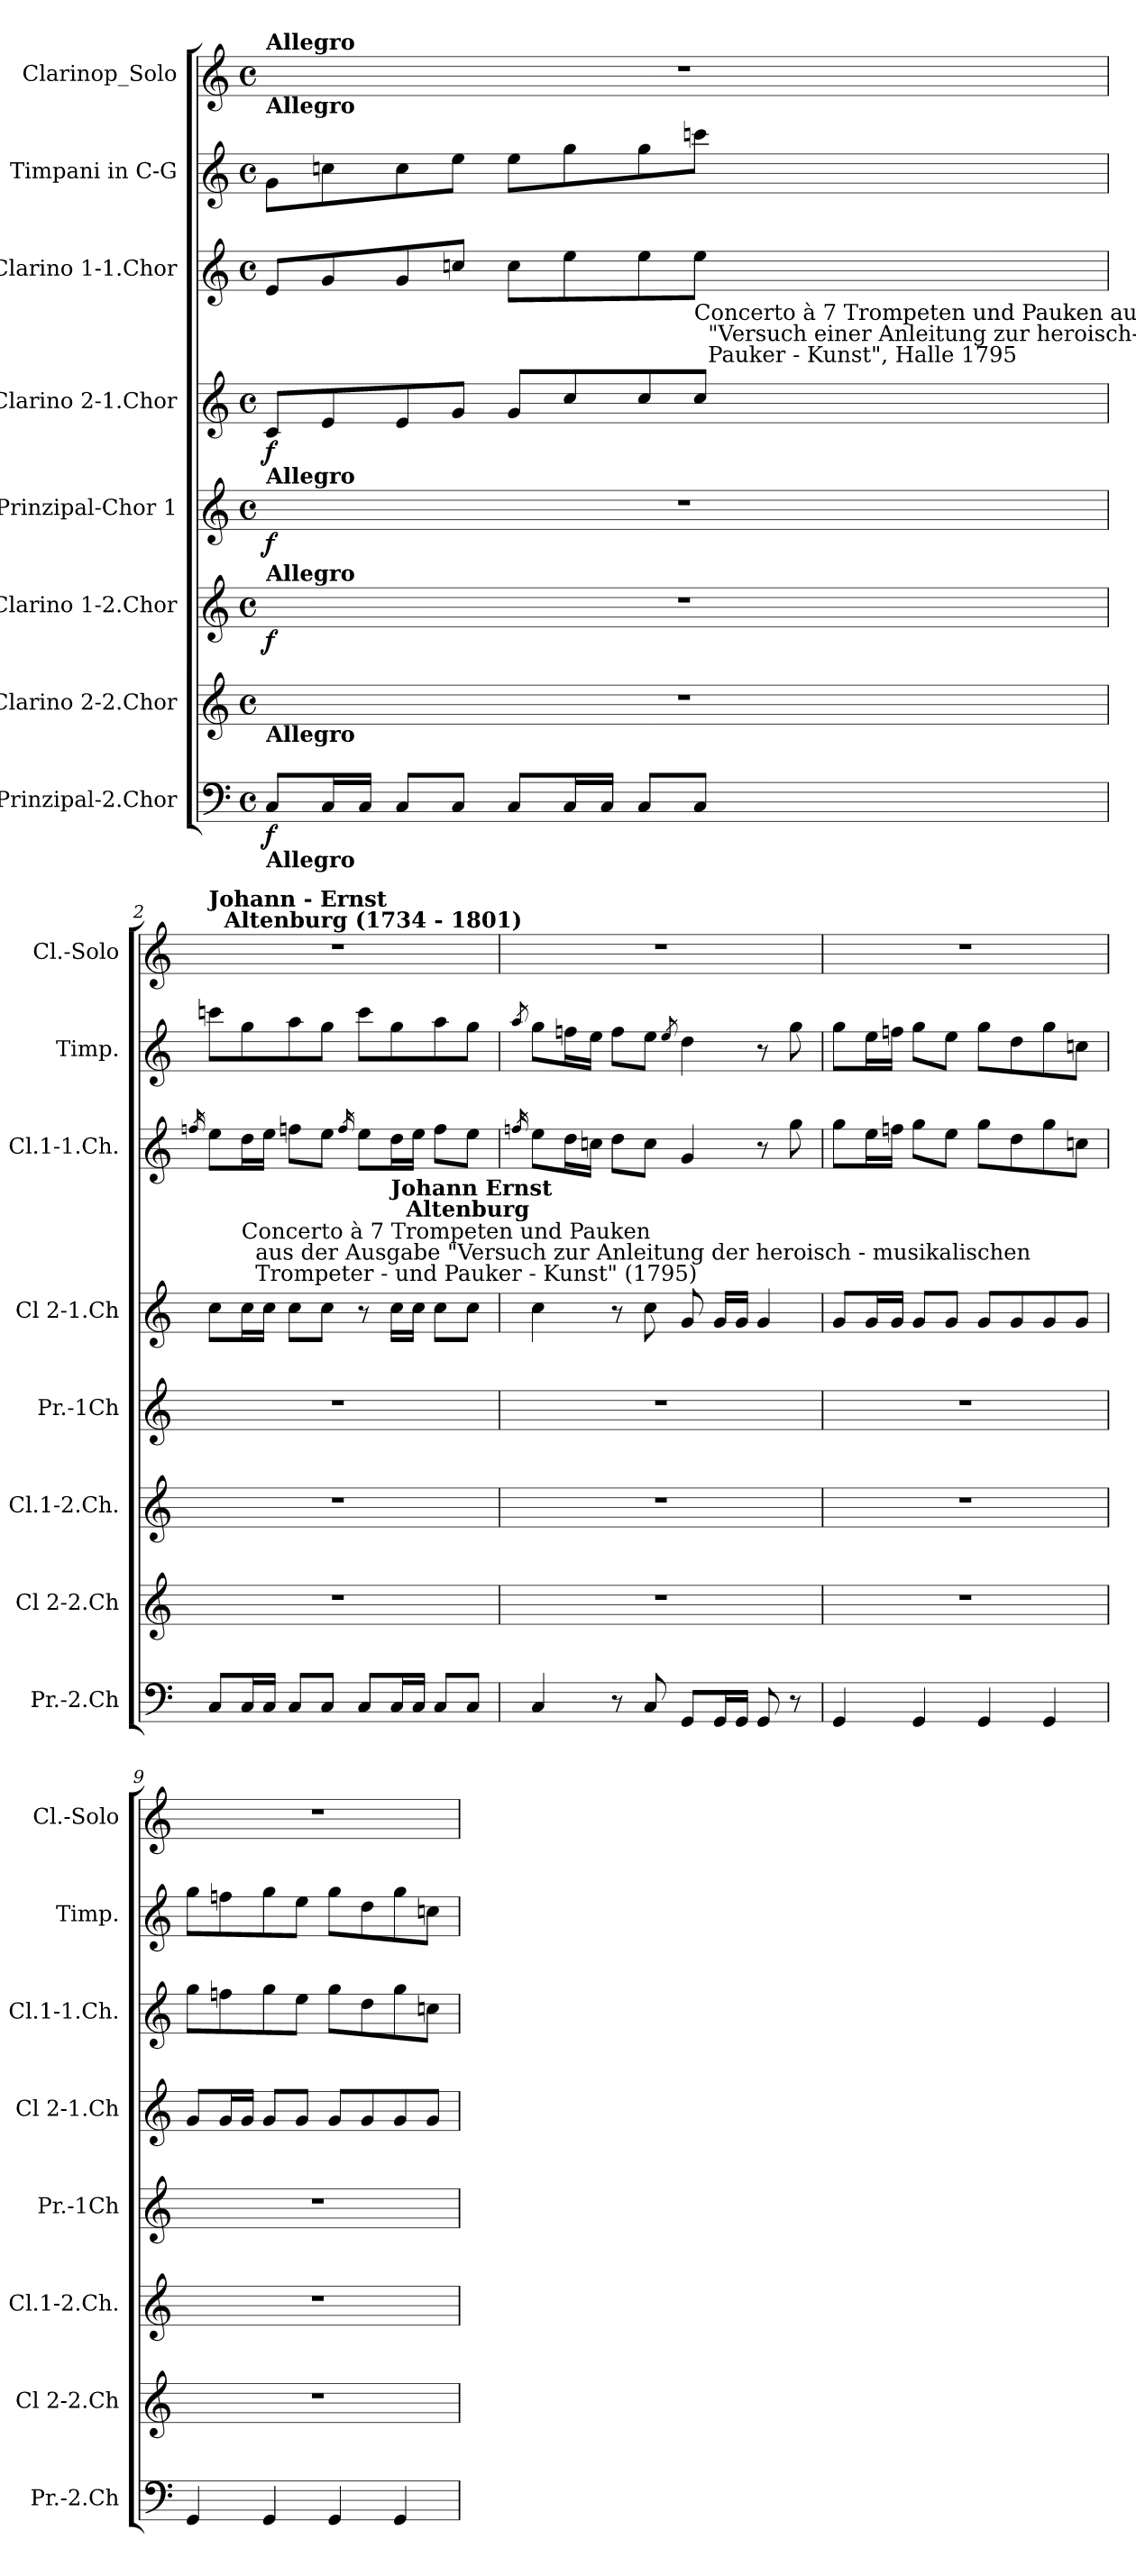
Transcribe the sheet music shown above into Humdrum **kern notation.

**kern	**dynam	**kern	**kern	**dynam	**kern	**dynam	**kern	**dynam	**kern	**kern	**kern
*part8	*part8	*part7	*part6	*part6	*part5	*part5	*part4	*part4	*part3	*part2	*part1
*staff8	*staff8	*staff7	*staff6	*staff6	*staff5	*staff5	*staff4	*staff4	*staff3	*staff2	*staff1
*I"Prinzipal-2.Chor	*	*I"Clarino 2-2.Chor	*I"Clarino 1-2.Chor	*	*I"Prinzipal-Chor 1	*	*I"Clarino 2-1.Chor	*	*I"Clarino 1-1.Chor	*I"Timpani in C-G	*I"Clarinop_Solo
*I'Pr.-2.Ch	*	*I'Cl 2-2.Ch	*I'Cl.1-2.Ch.	*	*I'Pr.-1Ch	*	*I'Cl 2-1.Ch	*	*I'Cl.1-1.Ch.	*I'Timp.	*I'Cl.-Solo
*clefF4	*	*clefG2	*clefG2	*	*clefG2	*	*clefG2	*	*clefG2	*clefG2	*clefG2
*	*	*	*ITrd1c2	*	*ITrd1c2	*	*	*	*ITrd1c2	*ITrd1c2	*
*M4/4	*	*M4/4	*M4/4	*	*M4/4	*	*M4/4	*	*M4/4	*M4/4	*M4/4
*met(c)	*	*met(c)	*met(c)	*	*met(c)	*	*met(c)	*	*met(c)	*met(c)	*met(c)
=1	=1	=1	=1	=1	=1	=1	=1	=1	=1	=1	=1
!	!	!	!	!	!	!	!	!	!	!	!LO:TX:b:B:t=Allegro
!	!	!	!	!	!	!	!	!	!	!	!LO:TX:a:B:t=Allegro
!	!	!	!	!	!	!	!LO:TX:b:B:t=Allegro	!	!	!	!
!	!	!	!LO:TX:a:B:t=Allegro	!	!	!	!	!	!	!	!
!	!	!LO:TX:b:B:t=Allegro	!	!	!	!	!	!	!	!	!
!LO:TX:b:B:t=Allegro	!	!	!	!	!	!	!	!	!	!	!
!	!LO:DY:b	!	!	!LO:DY:b	!	!LO:DY:b	!	!LO:DY:b	!	!	!
8CL	f	1r	1r	f	1r	f	8cL	f	8dL	8fL	1r
16CL	.	.	.	.	.	.	8e	.	8f	8b-	.
16CJJ	.	.	.	.	.	.	.	.	.	.	.
8CL	.	.	.	.	.	.	8e	.	8f	8b-	.
8CJ	.	.	.	.	.	.	8gJ	.	8b-J	8ddJ	.
8CL	.	.	.	.	.	.	8gL	.	8b-L	8ddL	.
16CL	.	.	.	.	.	.	8cc	.	8dd	8ff	.
16CJJ	.	.	.	.	.	.	.	.	.	.	.
8CL	.	.	.	.	.	.	8cc	.	8dd	8ff	.
!	!	!	!	!	!	!	!LO:TX:a:t=Concerto à 7 Trompeten und Pauken aus\n                           "Versuch einer Anleitung zur heroisch-musikalischen Trompeter - und\n                           Pauker - Kunst", Halle 1795	!	!	!	!
8CJ	.	.	.	.	.	.	8ccJ	.	8ddJ	8bb-J	.
=2	=2	=2	=2	=2	=2	=2	=2	=2	=2	=2	=2
.	.	.	.	.	.	.	.	.	16qee-	.	.
!	!	!	!	!	!	!	!	!	!	!	!LO:TX:a:B:t=Johann - Ernst\n                           Altenburg (1734 - 1801)
8CL	.	1r	1r	.	1r	.	8ccL	.	8ddL	8bb-L	1r
!	!	!	!	!	!	!	!LO:TX:a:t=Concerto à 7 Trompeten und Pauken\n                           aus der Ausgabe "Versuch zur Anleitung der heroisch - musikalischen\n                           Trompeter - und Pauker - Kunst" (1795)	!	!	!	!
16CL	.	.	.	.	.	.	16ccL	.	16ccL	8ff	.
16CJJ	.	.	.	.	.	.	16ccJJ	.	16ddJJ	.	.
8CL	.	.	.	.	.	.	8ccL	.	8ee-L	8gg	.
8CJ	.	.	.	.	.	.	8ccJ	.	8ddJ	8ffJ	.
.	.	.	.	.	.	.	.	.	16qee-	.	.
8CL	.	.	.	.	.	.	8r	.	8ddL	8bb-L	.
!	!	!	!	!	!	!	!LO:TX:a:B:t=Johann Ernst\n                           Altenburg	!	!	!	!
16CL	.	.	.	.	.	.	16ccLL	.	16ccL	8ff	.
16CJJ	.	.	.	.	.	.	16ccJJ	.	16ddJJ	.	.
8CL	.	.	.	.	.	.	8ccL	.	8ee-L	8gg	.
8CJ	.	.	.	.	.	.	8ccJ	.	8ddJ	8ffJ	.
=3	=3	=3	=3	=3	=3	=3	=3	=3	=3	=3	=3
.	.	.	.	.	.	.	.	.	16qee-	8qgg	.
4C	.	1r	1r	.	1r	.	4cc	.	8ddL	8ffL	1r
.	.	.	.	.	.	.	.	.	16ccL	16ee-L	.
.	.	.	.	.	.	.	.	.	16b-JJ	16ddJJ	.
8r	.	.	.	.	.	.	8r	.	8ccL	8ee-L	.
8C	.	.	.	.	.	.	8cc	.	8b-J	8ddJ	.
.	.	.	.	.	.	.	.	.	.	8qdd	.
8GGL	.	.	.	.	.	.	8g	.	4f	4cc	.
16GGL	.	.	.	.	.	.	16gLL	.	.	.	.
16GGJJ	.	.	.	.	.	.	16gJJ	.	.	.	.
8GG	.	.	.	.	.	.	4g	.	8r	8r	.
8r	.	.	.	.	.	.	.	.	8ff	8ff	.
!!LO:LB:g=z
=4	=4	=4	=4	=4	=4	=4	=4	=4	=4	=4	=4
4GG	.	1r	1r	.	1r	.	8gL	.	8ffL	8ffL	1r
.	.	.	.	.	.	.	16gL	.	16ddL	16ddL	.
.	.	.	.	.	.	.	16gJJ	.	16ee-JJ	16ee-JJ	.
4GG	.	.	.	.	.	.	8gL	.	8ffL	8ffL	.
.	.	.	.	.	.	.	8gJ	.	8ddJ	8ddJ	.
4GG	.	.	.	.	.	.	8gL	.	8ffL	8ffL	.
.	.	.	.	.	.	.	8g	.	8cc	8cc	.
4GG	.	.	.	.	.	.	8g	.	8ff	8ff	.
.	.	.	.	.	.	.	8gJ	.	8b-J	8b-J	.
=9	=9	=9	=9	=9	=9	=9	=9	=9	=9	=9	=9
4GG	.	1r	1r	.	1r	.	8gL	.	8ffL	8ffL	1r
.	.	.	.	.	.	.	16gL	.	8ee-	8ee-	.
.	.	.	.	.	.	.	16gJJ	.	.	.	.
4GG	.	.	.	.	.	.	8gL	.	8ff	8ff	.
.	.	.	.	.	.	.	8gJ	.	8ddJ	8ddJ	.
4GG	.	.	.	.	.	.	8gL	.	8ffL	8ffL	.
.	.	.	.	.	.	.	8g	.	8cc	8cc	.
4GG	.	.	.	.	.	.	8g	.	8ff	8ff	.
.	.	.	.	.	.	.	8gJ	.	8b-J	8b-J	.
=	=	=	=	=	=	=	=	=	=	=	=
*-	*-	*-	*-	*-	*-	*-	*-	*-	*-	*-	*-
